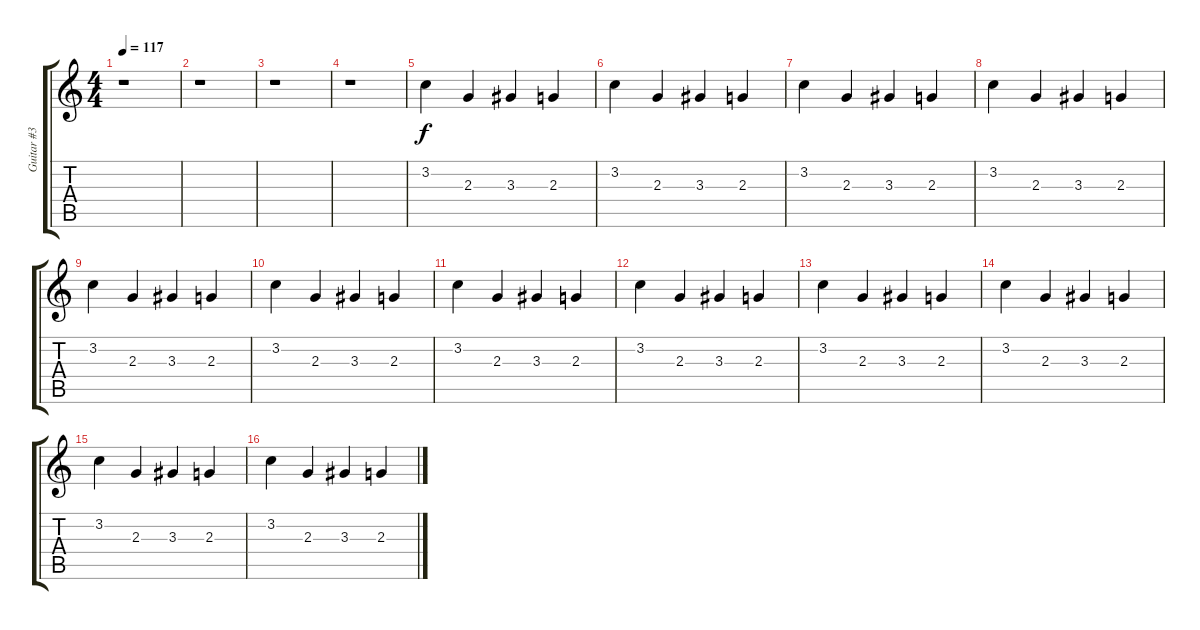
\track ("Guitar #3" "Guitar #3") {instrument distortionguitar}
\staff {score tabs}
\tuning (D4 A3 F3 C3 G2 C2) {hide}
\ts (4 4)
\tempo 117
\clef g2
\ks c
r.1{dy f} |
r.1 |
r.1 |
r.1 |
3.2.4{instrument electricguitarclean} 2.3.4 3.3.4 2.3.4 |
3.2.4 2.3.4 3.3.4 2.3.4 |
3.2.4 2.3.4 3.3.4 2.3.4 |
3.2.4 2.3.4 3.3.4 2.3.4 |
3.2.4 2.3.4 3.3.4 2.3.4 |
3.2.4 2.3.4 3.3.4 2.3.4 |
3.2.4 2.3.4 3.3.4 2.3.4 |
3.2.4 2.3.4 3.3.4 2.3.4 |
3.2.4 2.3.4 3.3.4 2.3.4 |
3.2.4 2.3.4 3.3.4 2.3.4 |
3.2.4 2.3.4 3.3.4 2.3.4 |
3.2.4 2.3.4 3.3.4 2.3.4
